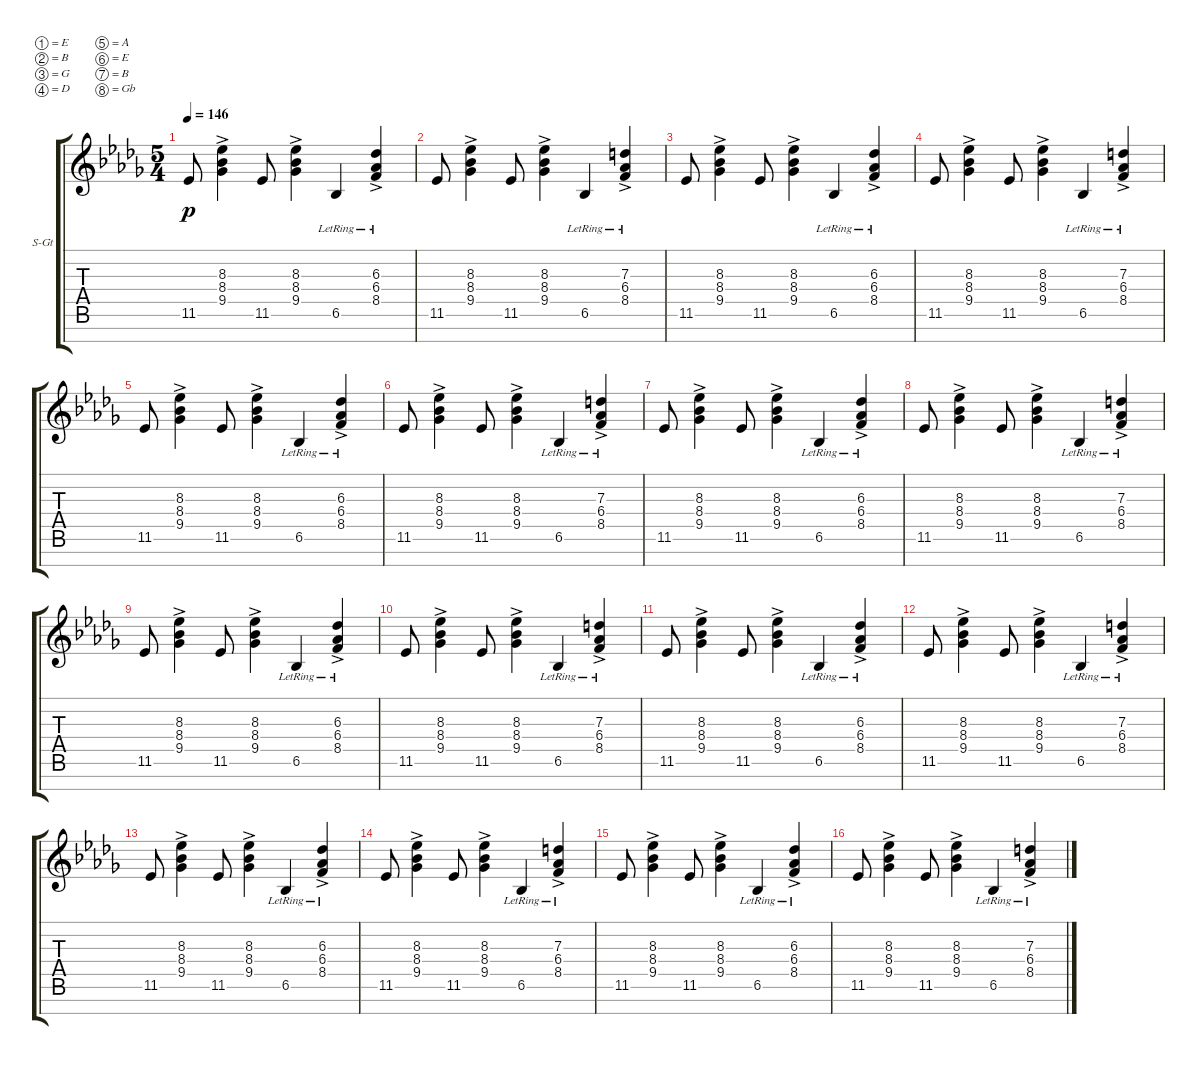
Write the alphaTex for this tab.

\bracketExtendMode groupsimilarinstruments
\firstSystemTrackNameOrientation horizontal
\otherSystemsTrackNameOrientation horizontal
\track ("Kenny Barron Piano Rhythm" "S-Gt") {instrument electricgrandpiano}
\staff {score tabs}
\tuning (E4 B3 G3 D3 A2 E2 B1 Gb1)
\displaytranspose 12
\ts (5 4)
\tempo 146
\clef g2
\ks db
11.6.8{dy p} (8.3{ac} 8.4{ac} 9.5{ac}).4 11.6.8 (8.3{ac} 8.4{ac} 9.5{ac}).4 6.6{lr}.4 (6.3{ac lr} 6.4{ac lr} 8.5{ac lr}).4 |
11.6.8 (8.3{ac} 8.4{ac} 9.5{ac}).4 11.6.8 (8.3{ac} 8.4{ac} 9.5{ac}).4 6.6{lr}.4 (7.3{ac lr} 6.4{ac lr} 8.5{ac lr}).4 |
11.6.8 (8.3{ac} 8.4{ac} 9.5{ac}).4 11.6.8 (8.3{ac} 8.4{ac} 9.5{ac}).4 6.6{lr}.4 (6.3{ac lr} 6.4{ac lr} 8.5{ac lr}).4 |
11.6.8 (8.3{ac} 8.4{ac} 9.5{ac}).4 11.6.8 (8.3{ac} 8.4{ac} 9.5{ac}).4 6.6{lr}.4 (7.3{ac lr} 6.4{ac lr} 8.5{ac lr}).4 |
11.6.8 (8.3{ac} 8.4{ac} 9.5{ac}).4 11.6.8 (8.3{ac} 8.4{ac} 9.5{ac}).4 6.6{lr}.4 (6.3{ac lr} 6.4{ac lr} 8.5{ac lr}).4 |
11.6.8 (8.3{ac} 8.4{ac} 9.5{ac}).4 11.6.8 (8.3{ac} 8.4{ac} 9.5{ac}).4 6.6{lr}.4 (7.3{ac lr} 6.4{ac lr} 8.5{ac lr}).4 |
11.6.8 (8.3{ac} 8.4{ac} 9.5{ac}).4 11.6.8 (8.3{ac} 8.4{ac} 9.5{ac}).4 6.6{lr}.4 (6.3{ac lr} 6.4{ac lr} 8.5{ac lr}).4 |
11.6.8 (8.3{ac} 8.4{ac} 9.5{ac}).4 11.6.8 (8.3{ac} 8.4{ac} 9.5{ac}).4 6.6{lr}.4 (7.3{ac lr} 6.4{ac lr} 8.5{ac lr}).4 |
11.6.8 (8.3{ac} 8.4{ac} 9.5{ac}).4 11.6.8 (8.3{ac} 8.4{ac} 9.5{ac}).4 6.6{lr}.4 (6.3{ac lr} 6.4{ac lr} 8.5{ac lr}).4 |
11.6.8 (8.3{ac} 8.4{ac} 9.5{ac}).4 11.6.8 (8.3{ac} 8.4{ac} 9.5{ac}).4 6.6{lr}.4 (7.3{ac lr} 6.4{ac lr} 8.5{ac lr}).4 |
11.6.8 (8.3{ac} 8.4{ac} 9.5{ac}).4 11.6.8 (8.3{ac} 8.4{ac} 9.5{ac}).4 6.6{lr}.4 (6.3{ac lr} 6.4{ac lr} 8.5{ac lr}).4 |
11.6.8 (8.3{ac} 8.4{ac} 9.5{ac}).4 11.6.8 (8.3{ac} 8.4{ac} 9.5{ac}).4 6.6{lr}.4 (7.3{ac lr} 6.4{ac lr} 8.5{ac lr}).4 |
11.6.8 (8.3{ac} 8.4{ac} 9.5{ac}).4 11.6.8 (8.3{ac} 8.4{ac} 9.5{ac}).4 6.6{lr}.4 (6.3{ac lr} 6.4{ac lr} 8.5{ac lr}).4 |
11.6.8 (8.3{ac} 8.4{ac} 9.5{ac}).4 11.6.8 (8.3{ac} 8.4{ac} 9.5{ac}).4 6.6{lr}.4 (7.3{ac lr} 6.4{ac lr} 8.5{ac lr}).4 |
11.6.8 (8.3{ac} 8.4{ac} 9.5{ac}).4 11.6.8 (8.3{ac} 8.4{ac} 9.5{ac}).4 6.6{lr}.4 (6.3{ac lr} 6.4{ac lr} 8.5{ac lr}).4 |
11.6.8 (8.3{ac} 8.4{ac} 9.5{ac}).4 11.6.8 (8.3{ac} 8.4{ac} 9.5{ac}).4 6.6{lr}.4 (7.3{ac lr} 6.4{ac lr} 8.5{ac lr}).4
